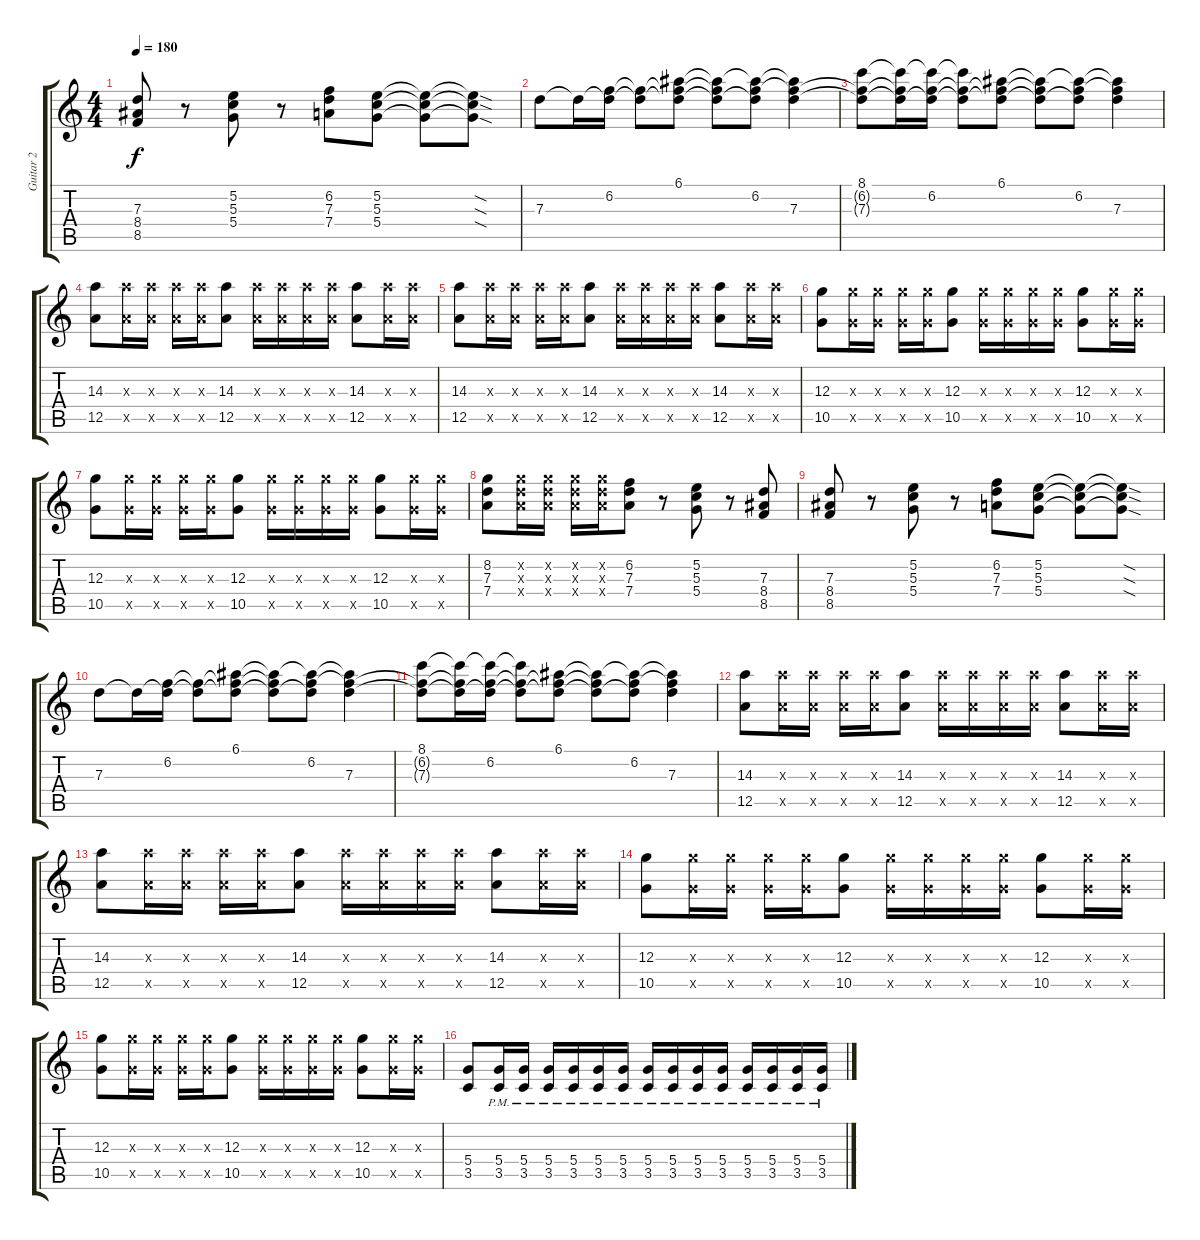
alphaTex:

\track ("Guitar 2" "Guitar 2") {instrument overdrivenguitar}
\staff {score tabs}
\tuning (E4 B3 G3 D3 A2 E2) {hide}
\ts (4 4)
\tempo 180
\clef g2
\ks c
(7.3 8.4 8.5).8{dy f} r.8 (5.2 5.3 5.4).8 r.8 (6.2 7.3 7.4).8 (5.2 5.3 5.4).8 (5.2{t} 5.3{t} 5.4{t}).8 (5.2{sod t} 5.3{sod t} 5.4{sod t}).8 |
7.3.8 7.3{t}.16 (6.2 7.3{t}).16 (6.2{t} 7.3{t}).8 (6.1 6.2{t} 7.3{t}).8 (6.1{t} 6.2{t} 7.3{t}).8 (6.1{t} 6.2 7.3{t}).8 (6.1{t} 6.2{t} 7.3).4 |
(8.1 6.2{t} 7.3{t}).8 (8.1{t} 6.2{t} 7.3{t}).16 (8.1{t} 6.2 7.3{t}).16 (8.1{t} 6.2{t} 7.3{t}).8 (6.1 6.2{t} 7.3{t}).8 (6.1{t} 6.2{t} 7.3{t}).8 (6.1{t} 6.2 7.3{t}).8 (6.1{t} 6.2{t} 7.3).4 |
(14.3 12.5).8 (14.3{x} 12.5{x}).16 (14.3{x} 12.5{x}).16 (14.3{x} 12.5{x}).16 (14.3{x} 12.5{x}).16 (14.3 12.5).8 (14.3{x} 12.5{x}).16 (14.3{x} 12.5{x}).16 (14.3{x} 12.5{x}).16 (14.3{x} 12.5{x}).16 (14.3 12.5).8 (14.3{x} 12.5{x}).16 (14.3{x} 12.5{x}).16 |
(14.3 12.5).8 (14.3{x} 12.5{x}).16 (14.3{x} 12.5{x}).16 (14.3{x} 12.5{x}).16 (14.3{x} 12.5{x}).16 (14.3 12.5).8 (14.3{x} 12.5{x}).16 (14.3{x} 12.5{x}).16 (14.3{x} 12.5{x}).16 (14.3{x} 12.5{x}).16 (14.3 12.5).8 (14.3{x} 12.5{x}).16 (14.3{x} 12.5{x}).16 |
(12.3 10.5).8 (12.3{x} 10.5{x}).16 (12.3{x} 10.5{x}).16 (12.3{x} 10.5{x}).16 (12.3{x} 10.5{x}).16 (12.3 10.5).8 (12.3{x} 10.5{x}).16 (12.3{x} 10.5{x}).16 (12.3{x} 10.5{x}).16 (12.3{x} 10.5{x}).16 (12.3 10.5).8 (12.3{x} 10.5{x}).16 (12.3{x} 10.5{x}).16 |
(12.3 10.5).8 (12.3{x} 10.5{x}).16 (12.3{x} 10.5{x}).16 (12.3{x} 10.5{x}).16 (12.3{x} 10.5{x}).16 (12.3 10.5).8 (12.3{x} 10.5{x}).16 (12.3{x} 10.5{x}).16 (12.3{x} 10.5{x}).16 (12.3{x} 10.5{x}).16 (12.3 10.5).8 (12.3{x} 10.5{x}).16 (12.3{x} 10.5{x}).16 |
(8.2 7.3 7.4).8 (8.2{x} 7.3{x} 7.4{x}).16 (8.2{x} 7.3{x} 7.4{x}).16 (8.2{x} 7.3{x} 7.4{x}).16 (8.2{x} 7.3{x} 7.4{x}).16 (6.2 7.3 7.4).8 r.8 (5.2 5.3 5.4).8 r.8 (7.3 8.4 8.5).8 |
(7.3 8.4 8.5).8 r.8 (5.2 5.3 5.4).8 r.8 (6.2 7.3 7.4).8 (5.2 5.3 5.4).8 (5.2{t} 5.3{t} 5.4{t}).8 (5.2{sod t} 5.3{sod t} 5.4{sod t}).8 |
7.3.8 7.3{t}.16 (6.2 7.3{t}).16 (6.2{t} 7.3{t}).8 (6.1 6.2{t} 7.3{t}).8 (6.1{t} 6.2{t} 7.3{t}).8 (6.1{t} 6.2 7.3{t}).8 (6.1{t} 6.2{t} 7.3).4 |
(8.1 6.2{t} 7.3{t}).8 (8.1{t} 6.2{t} 7.3{t}).16 (8.1{t} 6.2 7.3{t}).16 (8.1{t} 6.2{t} 7.3{t}).8 (6.1 6.2{t} 7.3{t}).8 (6.1{t} 6.2{t} 7.3{t}).8 (6.1{t} 6.2 7.3{t}).8 (6.1{t} 6.2{t} 7.3).4 |
(14.3 12.5).8 (14.3{x} 12.5{x}).16 (14.3{x} 12.5{x}).16 (14.3{x} 12.5{x}).16 (14.3{x} 12.5{x}).16 (14.3 12.5).8 (14.3{x} 12.5{x}).16 (14.3{x} 12.5{x}).16 (14.3{x} 12.5{x}).16 (14.3{x} 12.5{x}).16 (14.3 12.5).8 (14.3{x} 12.5{x}).16 (14.3{x} 12.5{x}).16 |
(14.3 12.5).8 (14.3{x} 12.5{x}).16 (14.3{x} 12.5{x}).16 (14.3{x} 12.5{x}).16 (14.3{x} 12.5{x}).16 (14.3 12.5).8 (14.3{x} 12.5{x}).16 (14.3{x} 12.5{x}).16 (14.3{x} 12.5{x}).16 (14.3{x} 12.5{x}).16 (14.3 12.5).8 (14.3{x} 12.5{x}).16 (14.3{x} 12.5{x}).16 |
(12.3 10.5).8 (12.3{x} 10.5{x}).16 (12.3{x} 10.5{x}).16 (12.3{x} 10.5{x}).16 (12.3{x} 10.5{x}).16 (12.3 10.5).8 (12.3{x} 10.5{x}).16 (12.3{x} 10.5{x}).16 (12.3{x} 10.5{x}).16 (12.3{x} 10.5{x}).16 (12.3 10.5).8 (12.3{x} 10.5{x}).16 (12.3{x} 10.5{x}).16 |
(12.3 10.5).8 (12.3{x} 10.5{x}).16 (12.3{x} 10.5{x}).16 (12.3{x} 10.5{x}).16 (12.3{x} 10.5{x}).16 (12.3 10.5).8 (12.3{x} 10.5{x}).16 (12.3{x} 10.5{x}).16 (12.3{x} 10.5{x}).16 (12.3{x} 10.5{x}).16 (12.3 10.5).8 (12.3{x} 10.5{x}).16 (12.3{x} 10.5{x}).16 |
(5.4 3.5).8 (5.4{pm} 3.5{pm}).16 (5.4{pm} 3.5{pm}).16 (5.4{pm} 3.5{pm}).16 (5.4{pm} 3.5{pm}).16 (5.4{pm} 3.5{pm}).16 (5.4{pm} 3.5{pm}).16 (5.4{pm} 3.5{pm}).16 (5.4{pm} 3.5{pm}).16 (5.4{pm} 3.5{pm}).16 (5.4{pm} 3.5{pm}).16 (5.4{pm} 3.5{pm}).16 (5.4{pm} 3.5{pm}).16 (5.4{pm} 3.5{pm}).16 (5.4{pm} 3.5{pm}).16
